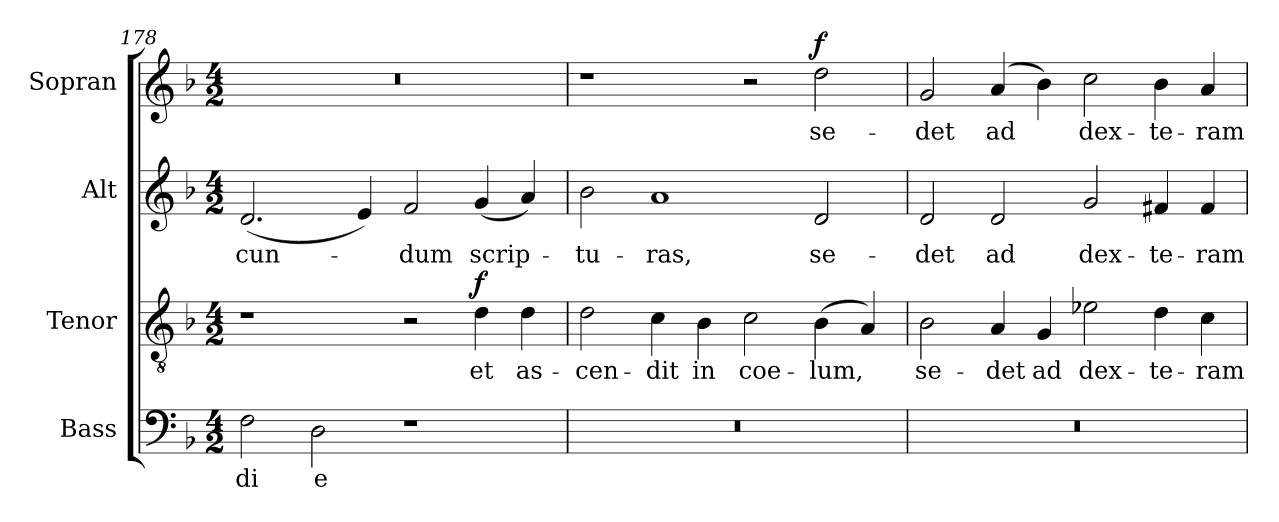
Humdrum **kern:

**kern	**text	**kern	**text	**dynam	**kern	**text	**kern	**text	**dynam
*part4	*part4	*part3	*part3	*part3	*part2	*part2	*part1	*part1	*part1
*staff4	*staff4	*staff3	*staff3	*staff3	*staff2	*staff2	*staff1	*staff1	*staff1
*I"Bass	*	*I"Tenor	*	*	*I"Alt	*	*I"Sopran	*	*
*I'B.	*	*I'T.	*	*	*I'A.	*	*I'S.	*	*
*clefF4	*	*clefGv2	*	*	*clefG2	*	*clefG2	*	*
*k[b-]	*	*k[b-]	*	*	*k[b-]	*	*k[b-]	*	*
*F:	*	*F:	*	*	*F:	*	*F:	*	*
*M4/2	*	*M4/2	*	*	*M4/2	*	*M4/2	*	*
=178	=178	=178	=178	=178	=178	=178	=178	=178	=178
!	!LO:LY:b	!	!	!	!	!LO:LY:b	!	!	!
2F\	di	1r	.	.	(<2.d/	-cun-	0r	.	.
!	!LO:LY:b	!	!	!	!	!	!	!	!
2D\	e	.	.	.	.	.	.	.	.
.	.	.	.	.	4e/)	.	.	.	.
!	!	!	!	!	!	!LO:LY:b	!	!	!
1r	.	2r	.	.	2f/	-dum	.	.	.
!	!	!	!LO:LY:b	!LO:DY:a	!	!LO:LY:b	!	!	!
.	.	4d\	et	f	(<4g/	scrip-	.	.	.
!	!	!	!LO:LY:b	!	!	!	!	!	!
.	.	4d\	as-	.	4a/)	.	.	.	.
=179	=179	=179	=179	=179	=179	=179	=179	=179	=179
!	!	!	!LO:LY:b	!	!	!LO:LY:b	!	!	!
0r	.	2d\	-cen-	.	2b-\	-tu-	1r	.	.
!	!	!	!LO:LY:b	!	!	!LO:LY:b	!	!	!
.	.	4c\	-dit	.	1a	-ras,	.	.	.
!	!	!	!LO:LY:b	!	!	!	!	!	!
.	.	4B-\	in	.	.	.	.	.	.
!	!	!	!LO:LY:b	!	!	!	!	!	!
.	.	2c\	coe-	.	.	.	2r	.	.
!	!	!	!LO:LY:b	!	!	!LO:LY:b	!	!LO:LY:b	!LO:DY:a
.	.	(>4B-\	-lum,	.	2d/	se-	2dd\	se-	f
.	.	4A/)	.	.	.	.	.	.	.
=180	=180	=180	=180	=180	=180	=180	=180	=180	=180
!	!	!	!LO:LY:b	!	!	!LO:LY:b	!	!LO:LY:b	!
0r	.	2B-\	se-	.	2d/	-det	2g/	-det	.
!	!	!	!LO:LY:b	!	!	!LO:LY:b	!	!LO:LY:b	!
.	.	4A/	-det	.	2d/	ad	(>4a/	ad	.
!	!	!	!LO:LY:b	!	!	!	!	!	!
.	.	4G/	ad	.	.	.	4b-\)	.	.
!	!	!	!LO:LY:b	!	!	!LO:LY:b	!	!LO:LY:b	!
.	.	2e-X\	dex-	.	2g/	dex-	2cc\	dex-	.
!	!	!	!LO:LY:b	!	!	!LO:LY:b	!	!LO:LY:b	!
.	.	4d\	-te-	.	4f#X/	-te-	4b-\	-te-	.
!	!	!	!LO:LY:b	!	!	!LO:LY:b	!	!LO:LY:b	!
.	.	4c\	-ram	.	4f#/	-ram	4a/	-ram	.
=	=	=	=	=	=	=	=	=	=
*-	*-	*-	*-	*-	*-	*-	*-	*-	*-
